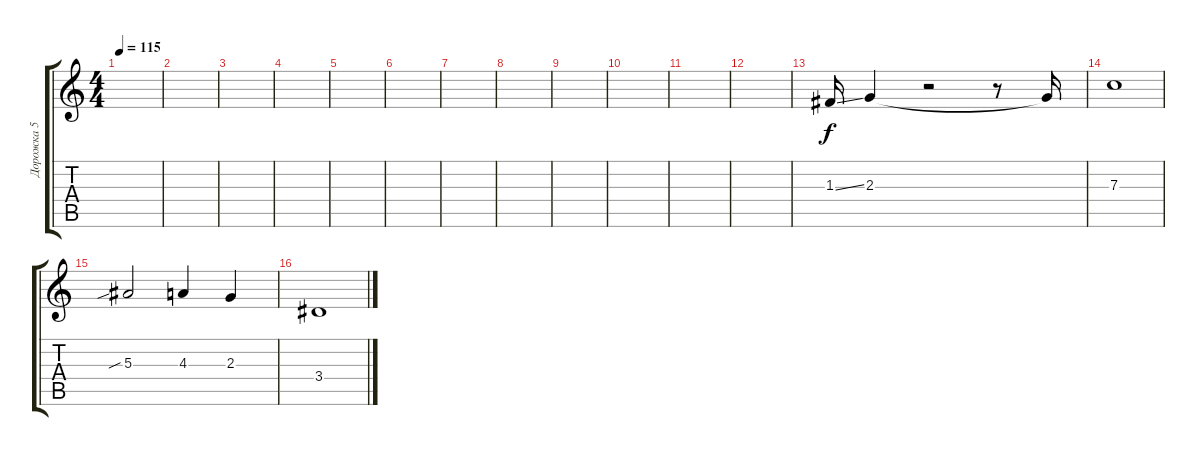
\track ("Дорожка 5" "Дорожка 5") {instrument distortionguitar}
\staff {score tabs}
\tuning (D4 A3 F3 C3 G2 D2) {hide}
\ts (4 4)
\tempo 115
\clef g2
\ks c
|
|
|
|
|
|
|
|
|
|
|
|
1.3{ss}.16 2.3.4 r.2 r.8 2.3{t}.16 |
7.3.1 |
5.3{sib}.2 4.3.4 2.3.4 |
3.4.1
